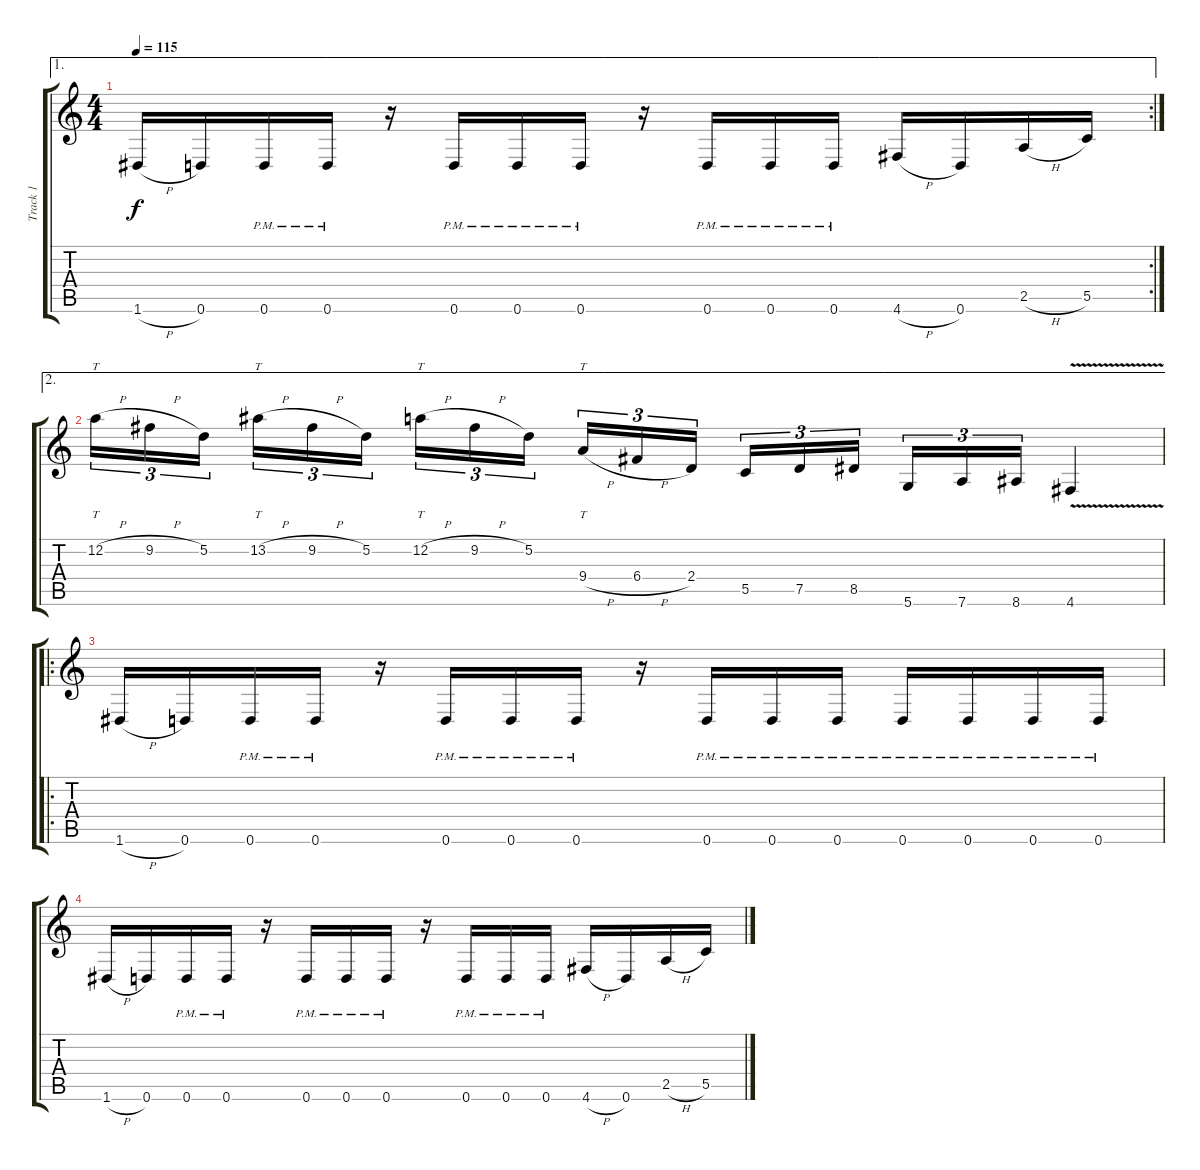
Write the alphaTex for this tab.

\track ("Track 1" "Track 1") {instrument distortionguitar}
\staff {score tabs}
\tuning (D4 A3 F3 C3 G2 D2) {hide}
\ae 1
\rc 2
\ts (4 4)
\tempo 115
\clef g2
\ks c
1.6{h}.16{dy f} 0.6.16 0.6{pm}.16 0.6{pm}.16 r.16 0.6{pm}.16 0.6{pm}.16 0.6{pm}.16 r.16 0.6{pm}.16 0.6{pm}.16 0.6{pm}.16 4.6{h}.16 0.6.16 2.5{h}.16 5.5.16 |
\ae 2
12.2{h}.16{tt tu (3 2)} 9.2{h}.16{tu (3 2)} 5.2.16{tu (3 2) beam splitsecondary} 13.2{h}.16{tt tu (3 2)} 9.2{h}.16{tu (3 2)} 5.2.16{tu (3 2)} 12.2{h}.16{tt tu (3 2)} 9.2{h}.16{tu (3 2)} 5.2.16{tu (3 2) beam splitsecondary} 9.4{h}.16{tt tu (3 2)} 6.4{h}.16{tu (3 2)} 2.4.16{tu (3 2)} 5.5.16{tu (3 2)} 7.5.16{tu (3 2)} 8.5.16{tu (3 2) beam splitsecondary} 5.6.16{tu (3 2)} 7.6.16{tu (3 2)} 8.6.16{tu (3 2)} 4.6{v}.4 |
\ro
1.6{h}.16 0.6.16 0.6{pm}.16 0.6{pm}.16 r.16 0.6{pm}.16 0.6{pm}.16 0.6{pm}.16 r.16 0.6{pm}.16 0.6{pm}.16 0.6{pm}.16 0.6{pm}.16 0.6{pm}.16 0.6{pm}.16 0.6{pm}.16 |
1.6{h}.16 0.6.16 0.6{pm}.16 0.6{pm}.16 r.16 0.6{pm}.16 0.6{pm}.16 0.6{pm}.16 r.16 0.6{pm}.16 0.6{pm}.16 0.6{pm}.16 4.6{h}.16 0.6.16 2.5{h}.16 5.5.16
